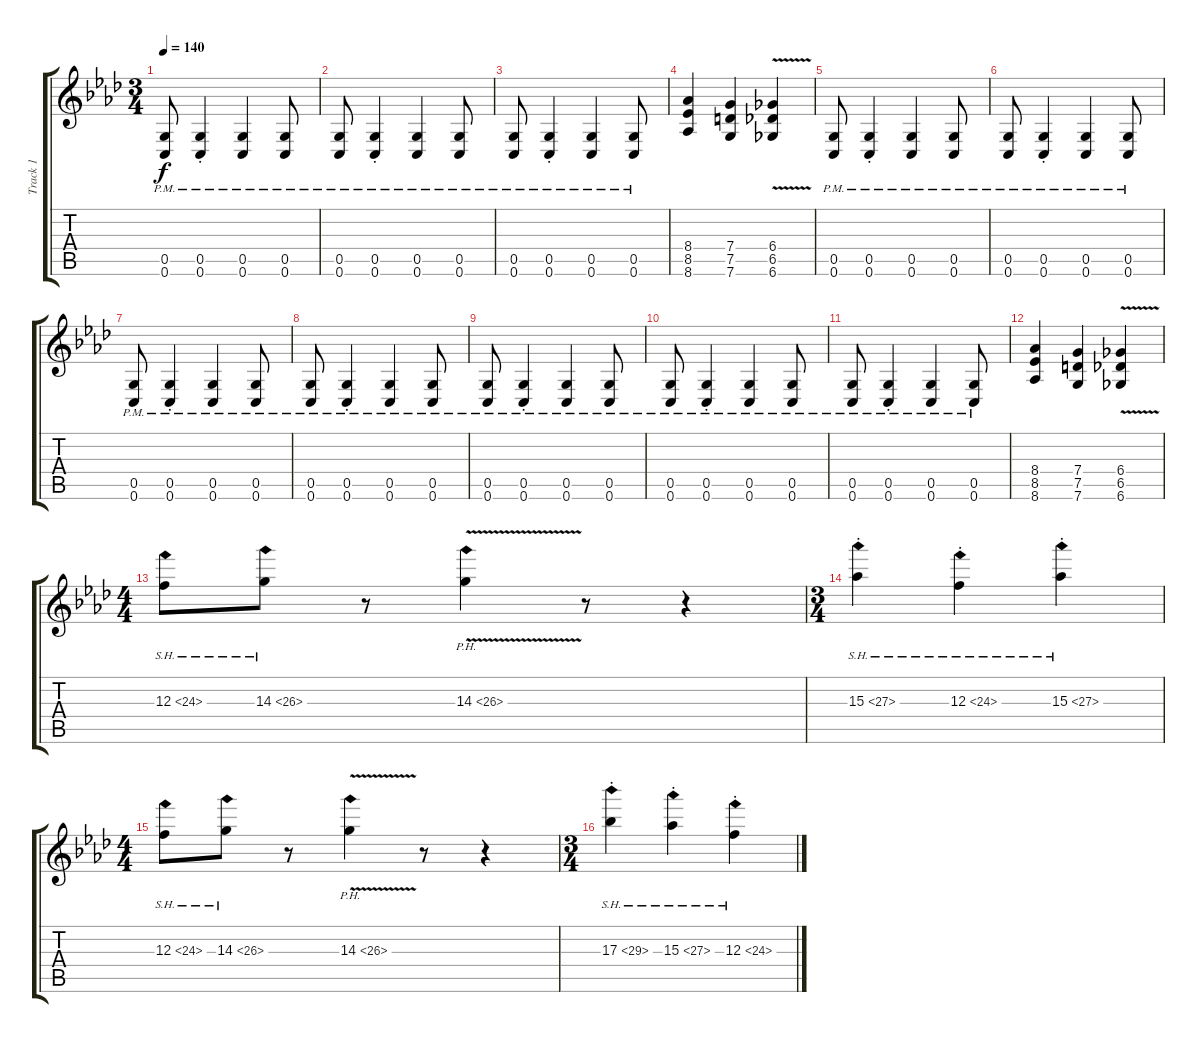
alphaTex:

\track ("Track 1" "Track 1") {instrument distortionguitar}
\staff {score tabs}
\tuning (D4 A3 F3 C3 G2 C2) {hide}
\ts (3 4)
\tempo 140
\clef g2
\ks ab
(0.5{pm} 0.6{pm}).8{dy f} (0.5{pm st} 0.6{pm st}).4 (0.5{pm} 0.6{pm}).4 (0.5{pm} 0.6{pm}).8 |
(0.5{pm} 0.6{pm}).8 (0.5{pm st} 0.6{pm st}).4 (0.5{pm} 0.6{pm}).4 (0.5{pm} 0.6{pm}).8 |
(0.5{pm} 0.6{pm}).8 (0.5{pm st} 0.6{pm st}).4 (0.5{pm} 0.6{pm}).4 (0.5{pm} 0.6{pm}).8 |
(8.4 8.5 8.6).4 (7.4 7.5 7.6).4 (6.4{v} 6.5{v} 6.6{v}).4 |
(0.5{pm} 0.6{pm}).8{volume 11 instrument distortionguitar} (0.5{pm st} 0.6{pm st}).4 (0.5{pm} 0.6{pm}).4 (0.5{pm} 0.6{pm}).8 |
(0.5{pm} 0.6{pm}).8 (0.5{pm st} 0.6{pm st}).4 (0.5{pm} 0.6{pm}).4 (0.5{pm} 0.6{pm}).8 |
(0.5{pm} 0.6{pm}).8 (0.5{pm st} 0.6{pm st}).4 (0.5{pm} 0.6{pm}).4 (0.5{pm} 0.6{pm}).8 |
(0.5{pm} 0.6{pm}).8 (0.5{pm st} 0.6{pm st}).4 (0.5{pm} 0.6{pm}).4 (0.5{pm} 0.6{pm}).8 |
(0.5{pm} 0.6{pm}).8 (0.5{pm st} 0.6{pm st}).4 (0.5{pm} 0.6{pm}).4 (0.5{pm} 0.6{pm}).8 |
(0.5{pm} 0.6{pm}).8 (0.5{pm st} 0.6{pm st}).4 (0.5{pm} 0.6{pm}).4 (0.5{pm} 0.6{pm}).8 |
(0.5{pm} 0.6{pm}).8 (0.5{pm st} 0.6{pm st}).4 (0.5{pm} 0.6{pm}).4 (0.5{pm} 0.6{pm}).8 |
(8.4 8.5 8.6).4 (7.4 7.5 7.6).4 (6.4{v} 6.5{v} 6.6{v}).4 |
\ts (4 4)
12.3{sh 12}.8 14.3{sh 12}.8 r.8 14.3{ph 12 v}.4 r.8 r.4 |
\ts (3 4)
15.3{sh 12 st}.4 12.3{sh 12 st}.4 15.3{sh 12 st}.4 |
\ts (4 4)
12.3{sh 12}.8 14.3{sh 12}.8 r.8 14.3{ph 12 v}.4 r.8 r.4 |
\ts (3 4)
17.3{sh 12 st}.4 15.3{sh 12 st}.4 12.3{sh 12 st}.4
